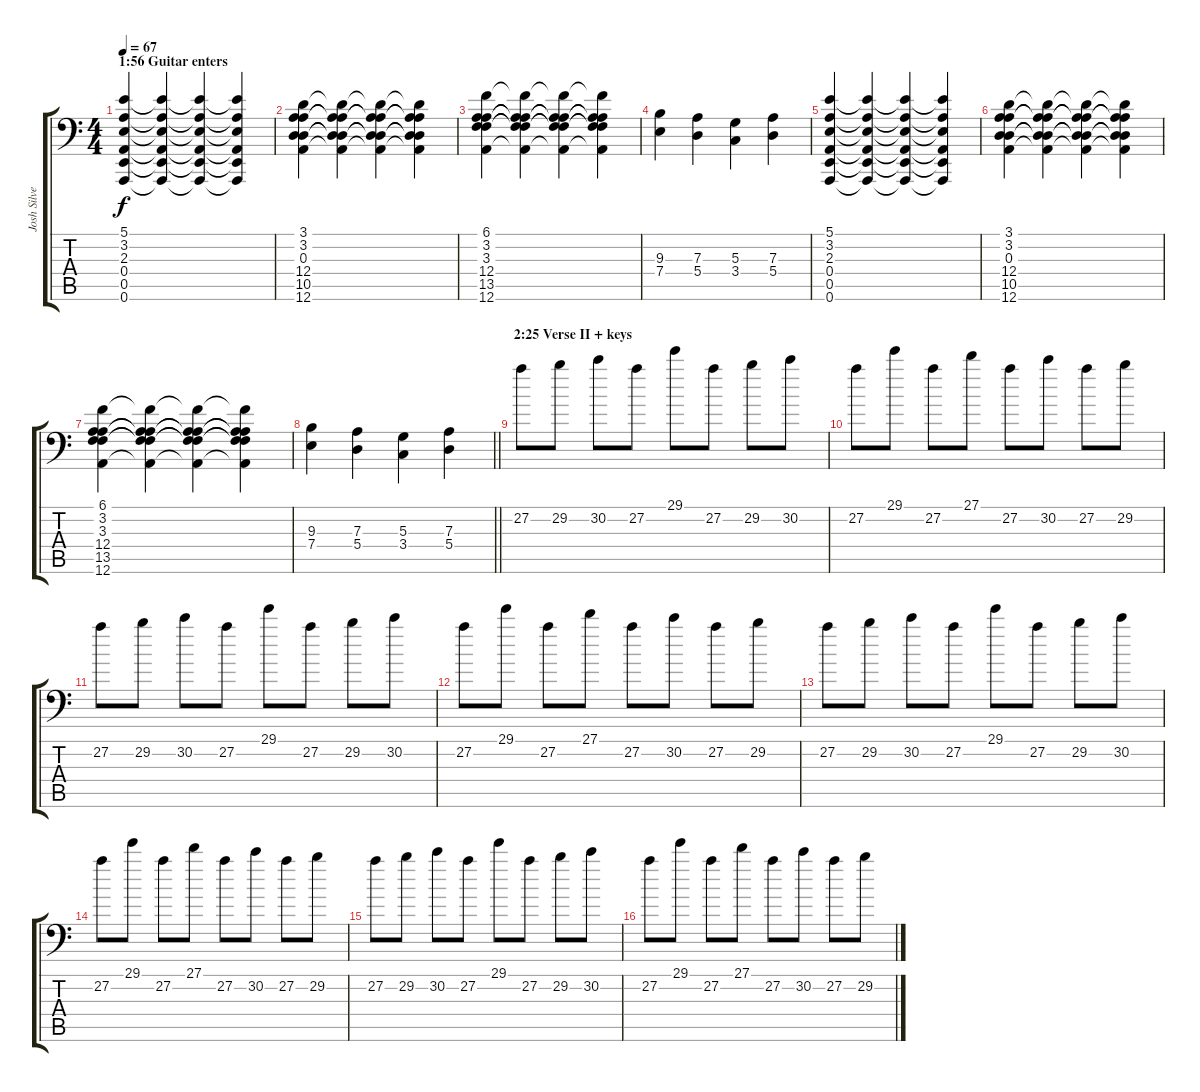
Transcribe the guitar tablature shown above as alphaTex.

\track ("Josh Silver (Church Organ / Piano (Drop " "Josh Silve") {instrument churchorgan}
\staff {score tabs}
\tuning (B3 Gb3 D3 A2 E2 A1) {hide}
\ts (4 4)
\section ("" "1:56 Guitar enters")
\tempo 67
\clef f4
\ks c
(5.1 3.2 2.3 0.4 0.5 0.6).4{dy f} (5.1{t} 3.2{t} 2.3{t} 0.4{t} 0.5{t} 0.6{t}).4 (5.1{t} 3.2{t} 2.3{t} 0.4{t} 0.5{t} 0.6{t}).4 (5.1{t} 3.2{t} 2.3{t} 0.4{t} 0.5{t} 0.6{t}).4 |
(3.1 3.2 0.3 12.4 10.5 12.6).4 (3.1{t} 3.2{t} 0.3{t} 12.4{t} 10.5{t} 12.6{t}).4 (3.1{t} 3.2{t} 0.3{t} 12.4{t} 10.5{t} 12.6{t}).4 (3.1{t} 3.2{t} 0.3{t} 12.4{t} 10.5{t} 12.6{t}).4 |
(6.1 3.2 3.3 12.4 13.5 12.6).4 (6.1{t} 3.2{t} 3.3{t} 12.4{t} 13.5{t} 12.6{t}).4 (6.1{t} 3.2{t} 3.3{t} 12.4{t} 13.5{t} 12.6{t}).4 (6.1{t} 3.2{t} 3.3{t} 12.4{t} 13.5{t} 12.6{t}).4 |
(9.3 7.4).4 (7.3 5.4).4 (5.3 3.4).4 (7.3 5.4).4 |
(5.1 3.2 2.3 0.4 0.5 0.6).4 (5.1{t} 3.2{t} 2.3{t} 0.4{t} 0.5{t} 0.6{t}).4 (5.1{t} 3.2{t} 2.3{t} 0.4{t} 0.5{t} 0.6{t}).4 (5.1{t} 3.2{t} 2.3{t} 0.4{t} 0.5{t} 0.6{t}).4 |
(3.1 3.2 0.3 12.4 10.5 12.6).4 (3.1{t} 3.2{t} 0.3{t} 12.4{t} 10.5{t} 12.6{t}).4 (3.1{t} 3.2{t} 0.3{t} 12.4{t} 10.5{t} 12.6{t}).4 (3.1{t} 3.2{t} 0.3{t} 12.4{t} 10.5{t} 12.6{t}).4 |
(6.1 3.2 3.3 12.4 13.5 12.6).4 (6.1{t} 3.2{t} 3.3{t} 12.4{t} 13.5{t} 12.6{t}).4 (6.1{t} 3.2{t} 3.3{t} 12.4{t} 13.5{t} 12.6{t}).4 (6.1{t} 3.2{t} 3.3{t} 12.4{t} 13.5{t} 12.6{t}).4 |
\barLineRight lightlight
(9.3 7.4).4 (7.3 5.4).4 (5.3 3.4).4 (7.3 5.4).4 |
\section ("" "2:25 Verse II + keys")
27.2.8{volume 9 instrument pad4choir} 29.2.8 30.2.8 27.2.8 29.1.8 27.2.8 29.2.8 30.2.8 |
27.2.8 29.1.8 27.2.8 27.1.8 27.2.8 30.2.8 27.2.8 29.2.8 |
27.2.8 29.2.8 30.2.8 27.2.8 29.1.8 27.2.8 29.2.8 30.2.8 |
27.2.8 29.1.8 27.2.8 27.1.8 27.2.8 30.2.8 27.2.8 29.2.8 |
27.2.8 29.2.8 30.2.8 27.2.8 29.1.8 27.2.8 29.2.8 30.2.8 |
27.2.8 29.1.8 27.2.8 27.1.8 27.2.8 30.2.8 27.2.8 29.2.8 |
27.2.8 29.2.8 30.2.8 27.2.8 29.1.8 27.2.8 29.2.8 30.2.8 |
27.2.8 29.1.8 27.2.8 27.1.8 27.2.8 30.2.8 27.2.8 29.2.8
